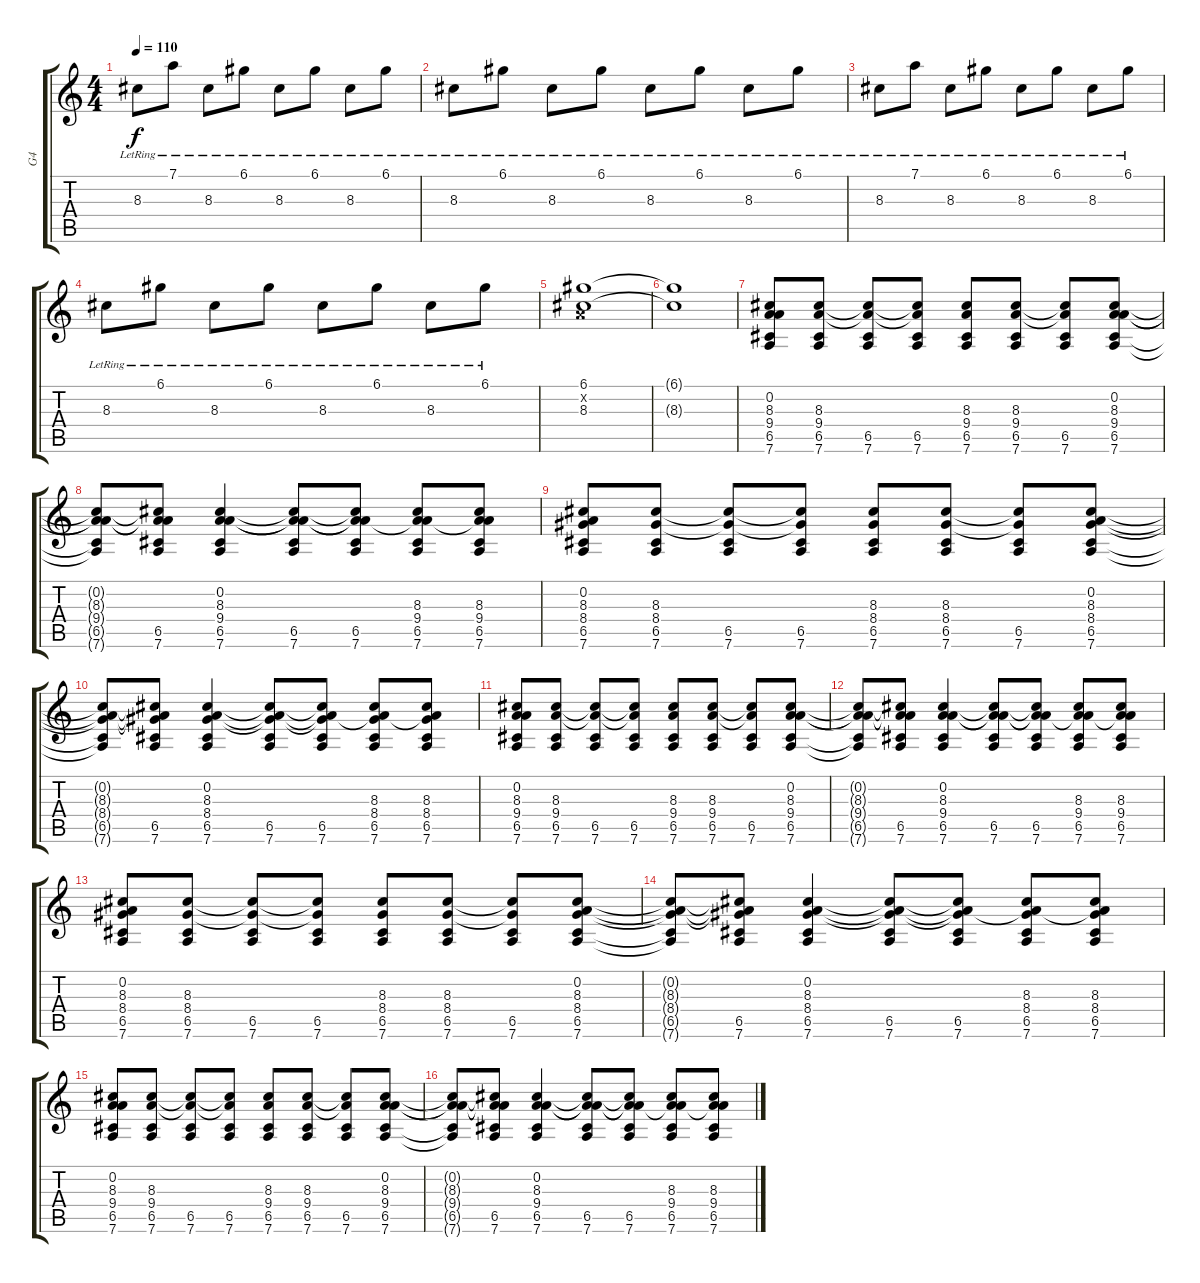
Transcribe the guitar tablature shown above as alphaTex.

\track ("G4" "G4") {instrument overdrivenguitar}
\staff {score tabs}
\tuning (D4 A3 F3 C3 G2 D2) {hide}
\ts (4 4)
\tempo 110
\clef g2
\ks c
8.3{lr}.8{dy f} 7.1{lr}.8 8.3{lr}.8 6.1{lr}.8 8.3{lr}.8 6.1{lr}.8 8.3{lr}.8 6.1{lr}.8 |
8.3{lr}.8 6.1{lr}.8 8.3{lr}.8 6.1{lr}.8 8.3{lr}.8 6.1{lr}.8 8.3{lr}.8 6.1{lr}.8 |
8.3{lr}.8 7.1{lr}.8 8.3{lr}.8 6.1{lr}.8 8.3{lr}.8 6.1{lr}.8 8.3{lr}.8 6.1{lr}.8 |
8.3{lr}.8 6.1{lr}.8 8.3{lr}.8 6.1{lr}.8 8.3{lr}.8 6.1{lr}.8 8.3{lr}.8 6.1{lr}.8 |
(6.1 0.2{x} 8.3).1 |
(6.1{t} 8.3{t}).1 |
(0.2 8.3 9.4 6.5 7.6).8{volume 9 instrument electricguitarclean} (8.3 9.4 6.5 7.6).8 (8.3{t} 9.4{t} 6.5 7.6).8 (8.3{t} 9.4{t} 6.5 7.6).8 (8.3 9.4 6.5 7.6).8 (8.3 9.4 6.5 7.6).8 (8.3{t} 9.4{t} 6.5 7.6).8 (0.2 8.3 9.4 6.5 7.6).8 |
(0.2{t} 8.3{t} 9.4{t} 6.5{t} 7.6{t}).8 (0.2{t} 8.3{t} 9.4{t} 6.5 7.6).8 (0.2 8.3 9.4 6.5 7.6).4 (0.2{t} 8.3{t} 9.4{t} 6.5 7.6).8 (0.2{t} 8.3{t} 9.4{t} 6.5 7.6).8 (0.2{t} 8.3 9.4 6.5 7.6).8 (0.2{t} 8.3 9.4 6.5 7.6).8 |
(0.2 8.3 8.4 6.5 7.6).8 (8.3 8.4 6.5 7.6).8 (8.3{t} 8.4{t} 6.5 7.6).8 (8.3{t} 8.4{t} 6.5 7.6).8 (8.3 8.4 6.5 7.6).8 (8.3 8.4 6.5 7.6).8 (8.3{t} 8.4{t} 6.5 7.6).8 (0.2 8.3 8.4 6.5 7.6).8 |
(0.2{t} 8.3{t} 8.4{t} 6.5{t} 7.6{t}).8 (0.2{t} 8.3{t} 8.4{t} 6.5 7.6).8 (0.2 8.3 8.4 6.5 7.6).4 (0.2{t} 8.3{t} 8.4{t} 6.5 7.6).8 (0.2{t} 8.3{t} 8.4{t} 6.5 7.6).8 (0.2{t} 8.3 8.4 6.5 7.6).8 (0.2{t} 8.3 8.4 6.5 7.6).8 |
(0.2 8.3 9.4 6.5 7.6).8 (8.3 9.4 6.5 7.6).8 (8.3{t} 9.4{t} 6.5 7.6).8 (8.3{t} 9.4{t} 6.5 7.6).8 (8.3 9.4 6.5 7.6).8 (8.3 9.4 6.5 7.6).8 (8.3{t} 9.4{t} 6.5 7.6).8 (0.2 8.3 9.4 6.5 7.6).8 |
(0.2{t} 8.3{t} 9.4{t} 6.5{t} 7.6{t}).8 (0.2{t} 8.3{t} 9.4{t} 6.5 7.6).8 (0.2 8.3 9.4 6.5 7.6).4 (0.2{t} 8.3{t} 9.4{t} 6.5 7.6).8 (0.2{t} 8.3{t} 9.4{t} 6.5 7.6).8 (0.2{t} 8.3 9.4 6.5 7.6).8 (0.2{t} 8.3 9.4 6.5 7.6).8 |
(0.2 8.3 8.4 6.5 7.6).8 (8.3 8.4 6.5 7.6).8 (8.3{t} 8.4{t} 6.5 7.6).8 (8.3{t} 8.4{t} 6.5 7.6).8 (8.3 8.4 6.5 7.6).8 (8.3 8.4 6.5 7.6).8 (8.3{t} 8.4{t} 6.5 7.6).8 (0.2 8.3 8.4 6.5 7.6).8 |
(0.2{t} 8.3{t} 8.4{t} 6.5{t} 7.6{t}).8 (0.2{t} 8.3{t} 8.4{t} 6.5 7.6).8 (0.2 8.3 8.4 6.5 7.6).4 (0.2{t} 8.3{t} 8.4{t} 6.5 7.6).8 (0.2{t} 8.3{t} 8.4{t} 6.5 7.6).8 (0.2{t} 8.3 8.4 6.5 7.6).8 (0.2{t} 8.3 8.4 6.5 7.6).8 |
(0.2 8.3 9.4 6.5 7.6).8 (8.3 9.4 6.5 7.6).8 (8.3{t} 9.4{t} 6.5 7.6).8 (8.3{t} 9.4{t} 6.5 7.6).8 (8.3 9.4 6.5 7.6).8 (8.3 9.4 6.5 7.6).8 (8.3{t} 9.4{t} 6.5 7.6).8 (0.2 8.3 9.4 6.5 7.6).8 |
(0.2{t} 8.3{t} 9.4{t} 6.5{t} 7.6{t}).8 (0.2{t} 8.3{t} 9.4{t} 6.5 7.6).8 (0.2 8.3 9.4 6.5 7.6).4 (0.2{t} 8.3{t} 9.4{t} 6.5 7.6).8 (0.2{t} 8.3{t} 9.4{t} 6.5 7.6).8 (0.2{t} 8.3 9.4 6.5 7.6).8 (0.2{t} 8.3 9.4 6.5 7.6).8
